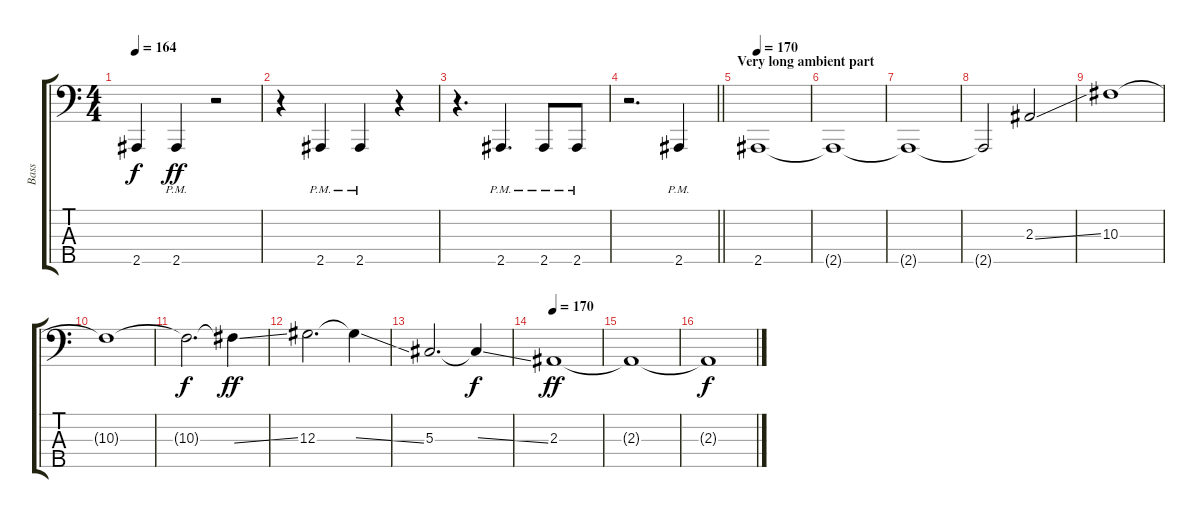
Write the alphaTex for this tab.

\track ("Bass" "Bass") {instrument electricbasspick}
\staff {score tabs}
\tuning (Gb2 Db2 Ab1 Eb1 Ab0) {hide}
\ts (4 4)
\tempo 164
\clef f4
\ks c
2.5{t}.4{dy f} 2.5{pm}.4{dy ff} r.2 |
r.4 2.5{pm}.4 2.5{pm}.4 r.4 |
r.4{d} 2.5{pm}.4{d} 2.5{pm}.8 2.5{pm}.8 |
\barLineRight lightlight
r.2{d} 2.5{pm}.4 |
\section ("" "Very long ambient part")
\tempo 170
2.5.1 |
2.5{t}.1 |
2.5{t}.1 |
2.5{t}.2 2.3{ss}.2 |
10.3.1 |
10.3{t}.1 |
10.3{t}.2{d dy f} 10.3{ss t}.4{dy ff} |
12.3.2{d} 12.3{ss t}.4 |
5.3.2{d} 5.3{ss t}.4{dy f} |
\tempo 170
2.3.1{dy ff} |
2.3{t}.1 |
2.3{t}.1{dy f}
